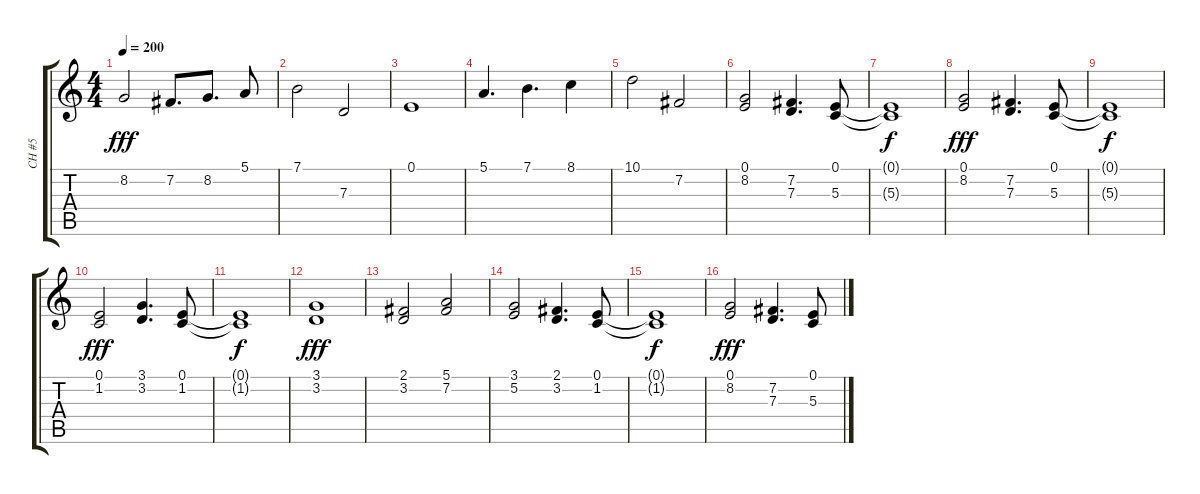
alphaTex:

\track ("CH #5" "CH #5") {instrument brightacousticpiano}
\staff {score tabs}
\tuning (E4 B3 G3 D3 A2 E2) {hide}
\ts (4 4)
\tempo 200
\clef g2
\ks c
8.2.2{dy fff} 7.2.8{d} 8.2.8{d} 5.1.8 |
7.1.2 7.3.2 |
0.1.1 |
5.1.4{d} 7.1.4{d} 8.1.4 |
10.1.2 7.2.2 |
(0.1 8.2).2 (7.2 7.3).4{d} (0.1 5.3).8 |
(0.1{t} 5.3{t}).1{dy f} |
(0.1 8.2).2{dy fff} (7.2 7.3).4{d} (0.1 5.3).8 |
(0.1{t} 5.3{t}).1{dy f} |
(0.1 1.2).2{dy fff} (3.1 3.2).4{d} (0.1 1.2).8 |
(0.1{t} 1.2{t}).1{dy f} |
(3.1 3.2).1{dy fff} |
(2.1 3.2).2 (5.1 7.2).2 |
(3.1 5.2).2 (2.1 3.2).4{d} (0.1 1.2).8 |
(0.1{t} 1.2{t}).1{dy f} |
(0.1 8.2).2{dy fff} (7.2 7.3).4{d} (0.1 5.3).8
